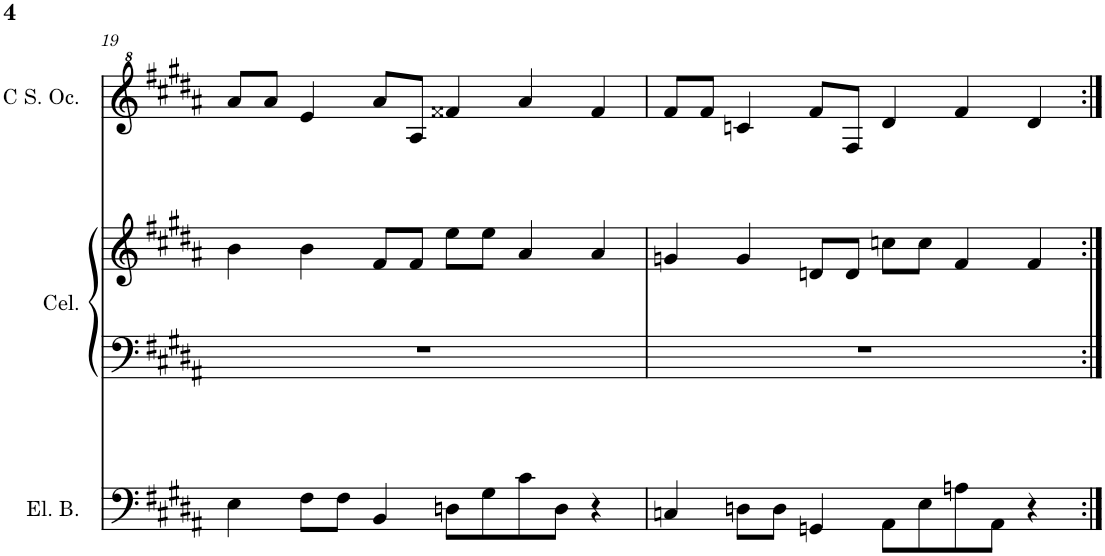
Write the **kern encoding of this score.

**kern	**kern	**kern	**kern
*part3	*part2	*part2	*part1
*staff4	*staff3	*staff2	*staff1
*I"5-str. Electric Bass	*I"Celesta	*	*I"C Soprano Ocarina
*I'El. B.	*I'Cel.	*	*I'C S. Oc.
!!LO:PB:g=z
*clefF4	*clefF4	*clefG2	*clefG^2
*Trd7c12	*Trd-7c-12	*Trd-7c-12	*
*k[f#c#g#d#a#]	*k[f#c#g#d#a#]	*k[f#c#g#d#a#]	*k[f#c#g#d#a#]
*M6/4	*M6/4	*M6/4	*M6/4
=19	=19	=19	=19
4E\	1.r	4b\	8aa#/L
.	.	.	8aa#/J
8F#\L	.	4b\	4ee/
8F#\J	.	.	.
4BB/	.	8f#/L	8aa#/L
.	.	8f#/J	8a#/J
8Dn\L	.	8ee\L	4ff##X/
8G#\	.	8ee\J	.
8c#\	.	4a#/	4aa#/
8D\J	.	.	.
4r	.	4a#/	4ff##/
=20	=20	=20	=20
4Cn/	1.r	4gn/	8ff#/L
.	.	.	8ff#/J
8Dn\L	.	4g/	4ccn/
8D\J	.	.	.
4GGn/	.	8dn/L	8ff#/L
.	.	8d/J	8f#/J
8AA#\L	.	8ccn\L	4dd#/
8E\	.	8cc\J	.
8An\	.	4f#/	4ff#/
8AA#\J	.	.	.
4r	.	4f#/	4dd#/
=:|!	=:|!	=:|!	=:|!
*-	*-	*-	*-
